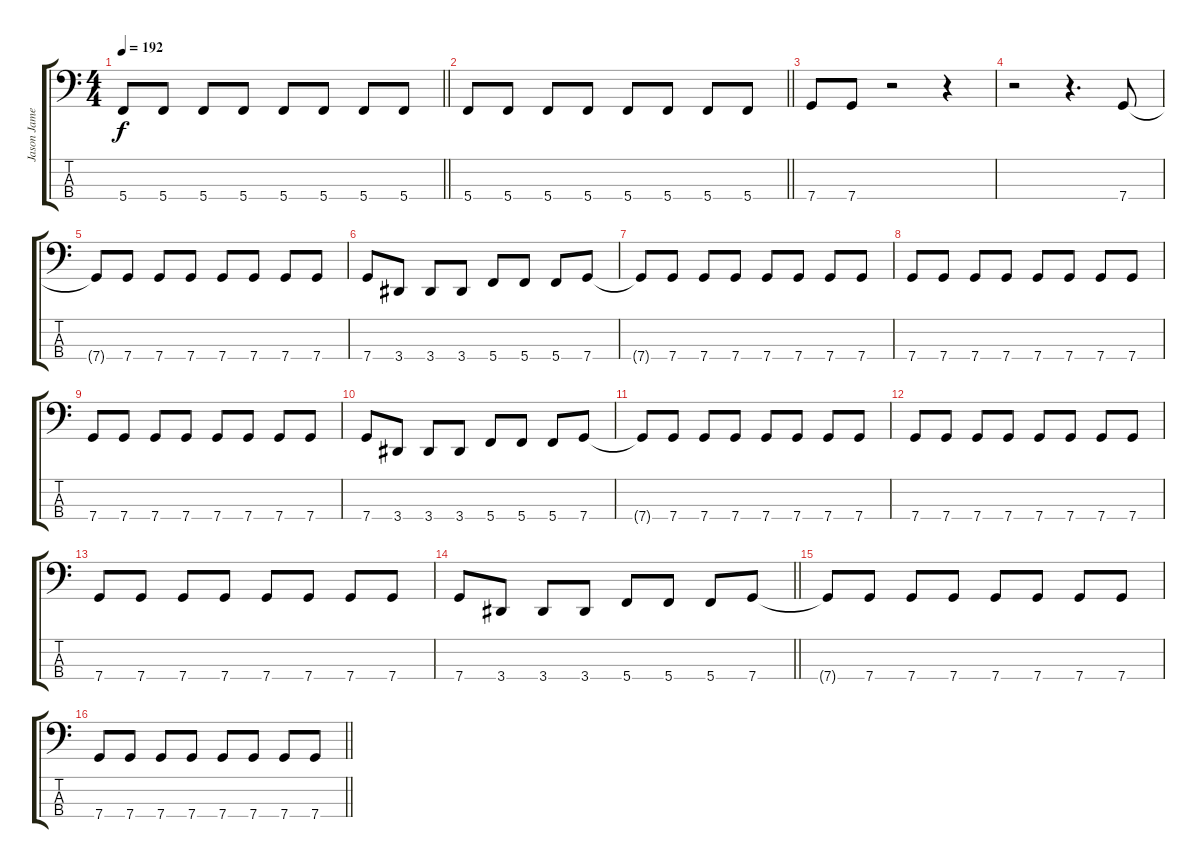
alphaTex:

\track ("Jason James" "Jason Jame") {instrument electricbassfinger}
\staff {score tabs}
\tuning (F2 C2 G1 C1) {hide}
\ts (4 4)
\tempo 192
\clef f4
\barLineRight lightlight
\ks c
5.4.8{dy f} 5.4.8 5.4.8 5.4.8 5.4.8 5.4.8 5.4.8 5.4.8 |
\barLineRight lightlight
5.4.8 5.4.8 5.4.8 5.4.8 5.4.8 5.4.8 5.4.8 5.4.8 |
7.4.8 7.4.8 r.2 r.4 |
r.2 r.4{d} 7.4.8 |
7.4{t}.8 7.4.8 7.4.8 7.4.8 7.4.8 7.4.8 7.4.8 7.4.8 |
7.4.8 3.4.8 3.4.8 3.4.8 5.4.8 5.4.8 5.4.8 7.4.8 |
7.4{t}.8 7.4.8 7.4.8 7.4.8 7.4.8 7.4.8 7.4.8 7.4.8 |
7.4.8 7.4.8 7.4.8 7.4.8 7.4.8 7.4.8 7.4.8 7.4.8 |
7.4.8 7.4.8 7.4.8 7.4.8 7.4.8 7.4.8 7.4.8 7.4.8 |
7.4.8 3.4.8 3.4.8 3.4.8 5.4.8 5.4.8 5.4.8 7.4.8 |
7.4{t}.8 7.4.8 7.4.8 7.4.8 7.4.8 7.4.8 7.4.8 7.4.8 |
7.4.8 7.4.8 7.4.8 7.4.8 7.4.8 7.4.8 7.4.8 7.4.8 |
7.4.8 7.4.8 7.4.8 7.4.8 7.4.8 7.4.8 7.4.8 7.4.8 |
\barLineRight lightlight
7.4.8 3.4.8 3.4.8 3.4.8 5.4.8 5.4.8 5.4.8 7.4.8 |
7.4{t}.8 7.4.8 7.4.8 7.4.8 7.4.8 7.4.8 7.4.8 7.4.8 |
\barLineRight lightlight
7.4.8 7.4.8 7.4.8 7.4.8 7.4.8 7.4.8 7.4.8 7.4.8
